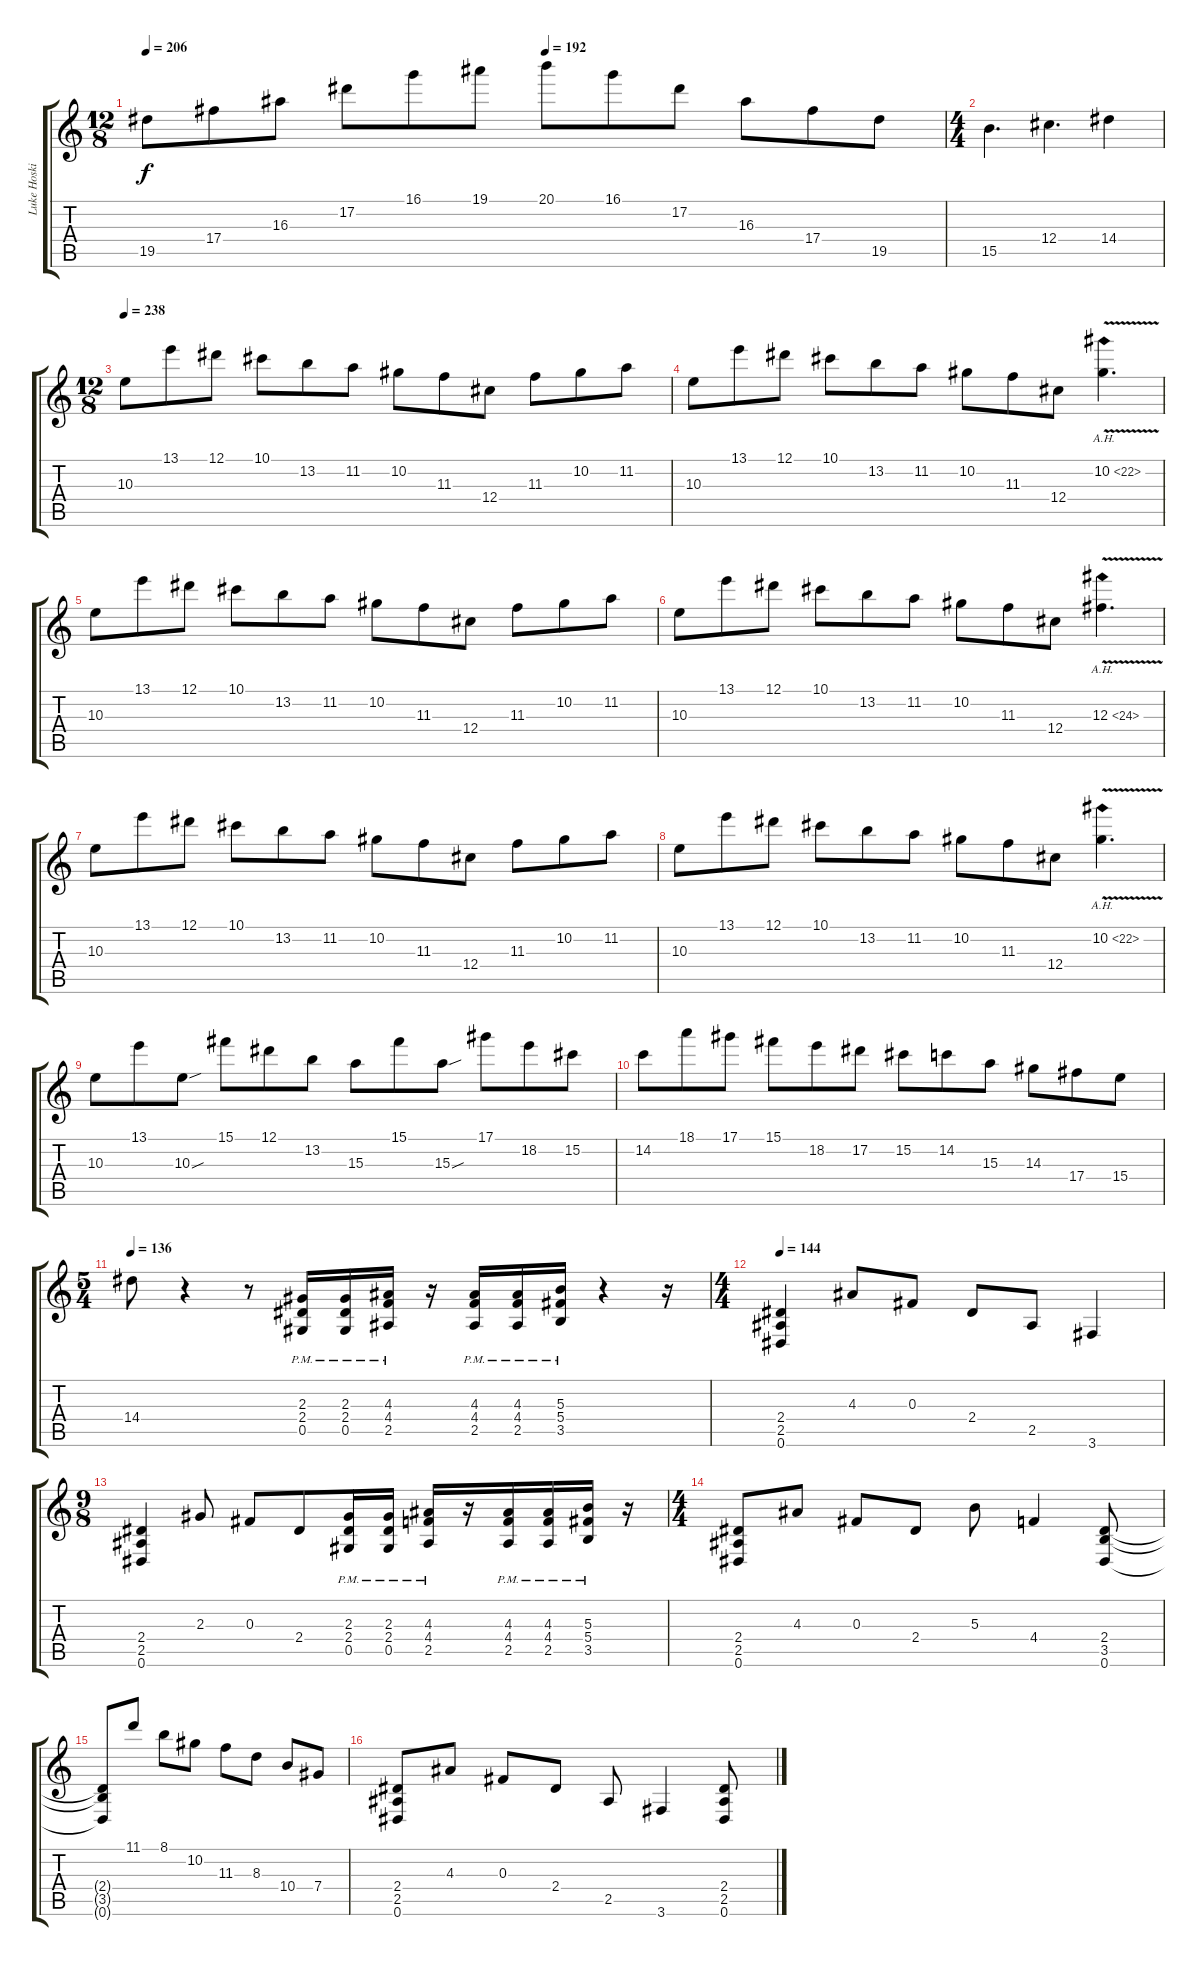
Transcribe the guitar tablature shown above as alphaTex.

\track ("Luke Hoskin" "Luke Hoski") {instrument overdrivenguitar}
\staff {score tabs}
\tuning (Eb4 Bb3 Gb3 Db3 Ab2 Eb2) {hide}
\ts (12 8)
\tempo 206
\tempo (192 0.5)
\clef g2
\ks c
19.5.8{dy f} 17.4.8 16.3.8 17.2.8 16.1.8 19.1.8 20.1.8 16.1.8 17.2.8 16.3.8 17.4.8 19.5.8 |
\ts (4 4)
15.5.4{d balance 8} 12.4.4{d} 14.4.4 |
\ts (12 8)
\tempo 238
10.3.8 13.1.8 12.1.8 10.1.8 13.2.8 11.2.8 10.2.8 11.3.8 12.4.8 11.3.8 10.2.8 11.2.8 |
10.3.8 13.1.8 12.1.8 10.1.8 13.2.8 11.2.8 10.2.8 11.3.8 12.4.8 10.2{ah 12 v}.4{d} |
10.3.8 13.1.8 12.1.8 10.1.8 13.2.8 11.2.8 10.2.8 11.3.8 12.4.8 11.3.8 10.2.8 11.2.8 |
10.3.8 13.1.8 12.1.8 10.1.8 13.2.8 11.2.8 10.2.8 11.3.8 12.4.8 12.3{ah 12 v}.4{d} |
10.3.8 13.1.8 12.1.8 10.1.8 13.2.8 11.2.8 10.2.8 11.3.8 12.4.8 11.3.8 10.2.8 11.2.8 |
10.3.8 13.1.8 12.1.8 10.1.8 13.2.8 11.2.8 10.2.8 11.3.8 12.4.8 10.2{ah 12 v}.4{d} |
10.3.8 13.1.8 10.3{sou}.8 15.1.8 12.1.8 13.2.8 15.3.8 15.1.8 15.3{sou}.8 17.1.8 18.2.8 15.2.8 |
14.2.8 18.1.8 17.1.8 15.1.8 18.2.8 17.2.8 15.2.8 14.2.8 15.3.8 14.3.8 17.4.8 15.4.8 |
\ts (5 4)
\tempo 136
14.4.8 r.4 r.8 (2.3{pm} 2.4{pm} 0.5{pm}).16{balance 4} (2.3{pm} 2.4{pm} 0.5{pm}).16 (4.3{pm} 4.4{pm} 2.5{pm}).16 r.16 (4.3{pm} 4.4{pm} 2.5{pm}).16 (4.3{pm} 4.4{pm} 2.5{pm}).16 (5.3{pm} 5.4{pm} 3.5{pm}).16 r.4 r.16 |
\ts (4 4)
\tempo 144
(2.4 2.5 0.6).4 4.3.8 0.3.8 2.4.8 2.5.8 3.6.4 |
\ts (9 8)
(2.4 2.5 0.6).4 2.3.8 0.3.8 2.4.8 (2.3{pm} 2.4{pm} 0.5{pm}).16 (2.3{pm} 2.4{pm} 0.5{pm}).16 (4.3{pm} 4.4{pm} 2.5{pm}).16 r.16 (4.3{pm} 4.4{pm} 2.5{pm}).16 (4.3{pm} 4.4{pm} 2.5{pm}).16 (5.3{pm} 5.4{pm} 3.5{pm}).16 r.16 |
\ts (4 4)
(2.4 2.5 0.6).8 4.3.8 0.3.8 2.4.8 5.3.8 4.4.4 (2.4 3.5 0.6).8 |
(2.4{t} 3.5{t} 0.6{t}).8 11.1.8 8.1.8 10.2.8 11.3.8 8.3.8 10.4.8 7.4.8 |
(2.4 2.5 0.6).8 4.3.8 0.3.8 2.4.8 2.5.8 3.6.4 (2.4 2.5 0.6).8
